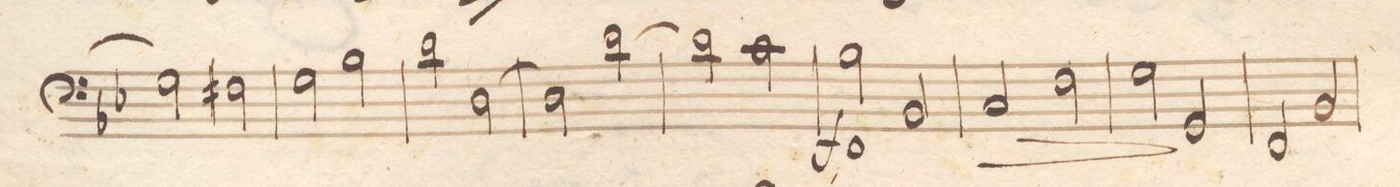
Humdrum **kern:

**kern	**dynam
*I"Baſso e Violoncello.	*
*clefF4	*
*k[b-e-]	*
*met(c|)	*
*M2/2	*
2G\]	.
2F#X\	.
=16	=16
2G\	.
2B-\	.
=17	=17
2d\	.
[2D\	.
=18	=18
2D\]	.
[2d\	.
=19	=19
2d\]	.
2c\	.
=20	=20
2B-\	f
2BB-/	.
=21	=21
2C/	>
2F\	.
=22	=22
2G\	.
2GG/	]
=23	=23
2FF/	.
2BB-/	.
=24	=24
*-	*-
